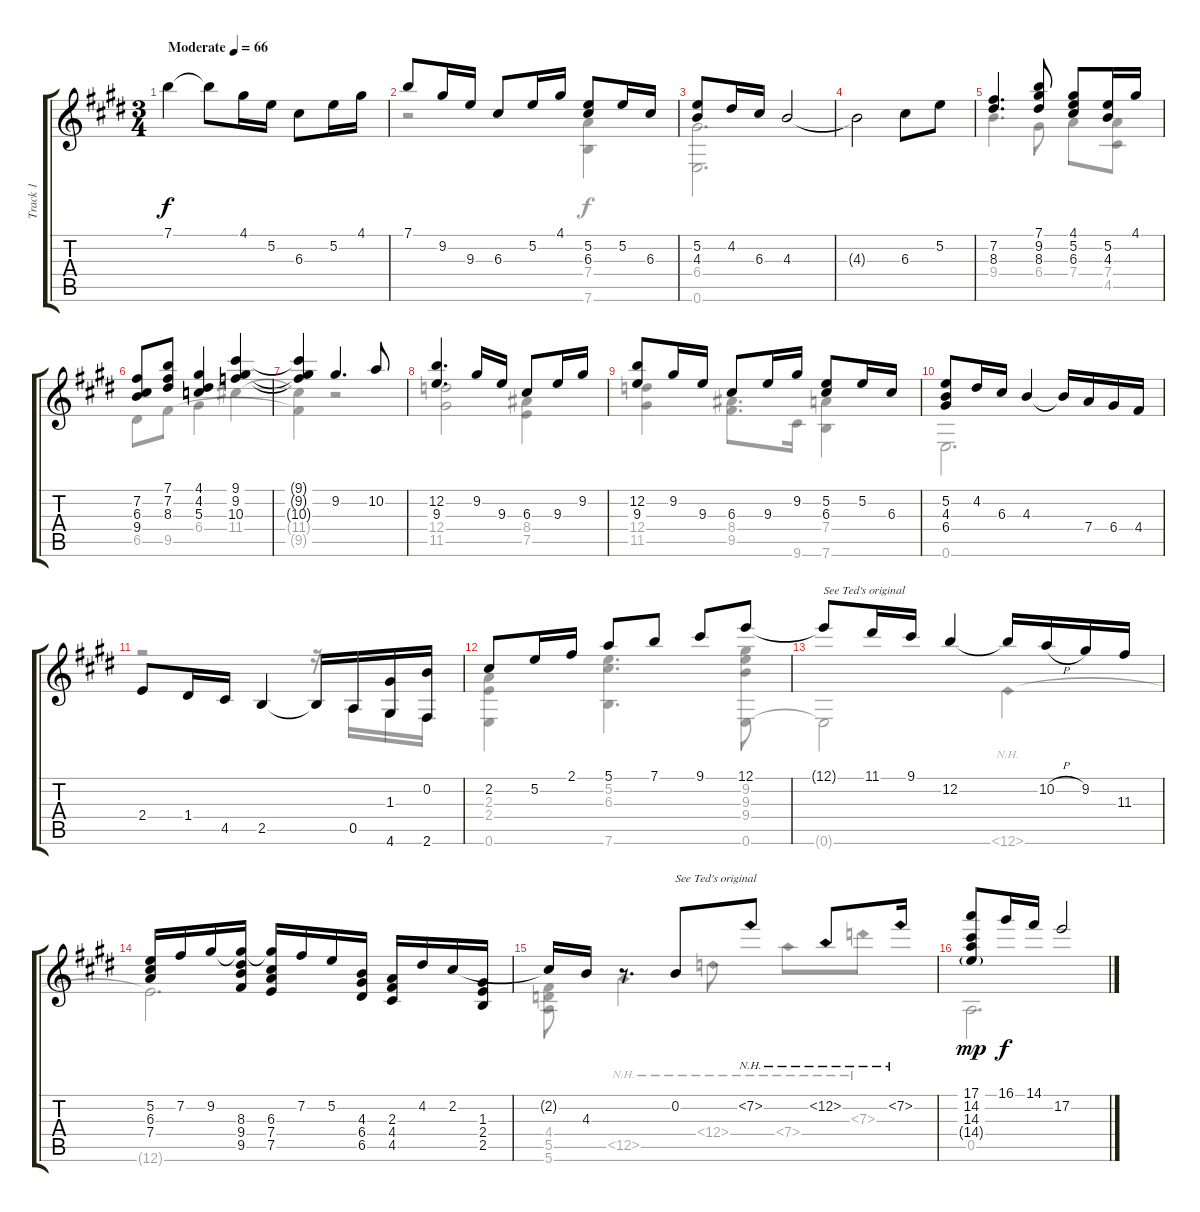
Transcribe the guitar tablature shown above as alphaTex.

\track ("Track 1" "Track 1") {instrument electricguitarjazz}
\staff {score tabs}
\tuning (E4 B3 G3 D3 A2 E2) {hide}
\voice
\ts (3 4)
\tempo (66 "Moderate")
\clef g2
\ks e
7.1.4{dy f instrument electricguitarjazz} 7.1{t}.8 4.1.16 5.2.16 6.3.8 5.2.16 4.1.16 |
7.1.8 9.2.16 9.3.16 6.3.8 5.2.16 4.1.16 (5.2 6.3).8 5.2.16 6.3.16 |
(5.2 4.3).8 4.2.16 6.3.16 4.3.2 |
4.3{t}.2 6.3.8 5.2.8 |
(7.2 8.3).4{d} (7.1 9.2 8.3).8 (4.1 5.2 6.3).8 (5.2 4.3).16 4.1.16 |
(7.2 6.3 9.4).8 (7.1 7.2 8.3).8 (4.1 4.2 5.3).4 (9.1 9.2 10.3).4 |
(9.1{t} 9.2{t} 10.3{t}).4 9.2.4{d} 10.2.8 |
(12.2 9.3).4{d} 9.2.16 9.3.16 6.3.8 9.3.16 9.2.16 |
(12.2 9.3).8 9.2.16 9.3.16 6.3.8 9.3.16 9.2.16 (5.2 6.3).8 5.2.16 6.3.16 |
(5.2 4.3 6.4).8 4.2.16 6.3.16 4.3.4 4.3{t}.16 7.4.16 6.4.16 4.4.16 |
2.4.8 1.4.16 4.5.16 2.5.4 2.5{t}.16 0.5.16 (1.3 4.6).16 (0.2 2.6).16 |
2.2.8 5.2.16 2.1.16 5.1.8 7.1.8 9.1.8 12.1.8 |
12.1{t}.8{txt "See Ted's original"} 11.1.16 9.1.16 12.2.4 12.2{t}.16 10.2{h}.16 9.2.16 11.3.16 |
(5.2 6.3 7.4).16 7.2.16 9.2.16 (9.2{t} 8.3 9.4 9.5).16 (9.2{t} 6.3 7.4 7.5).16 7.2.16 5.2.16 (4.3 6.4 6.5).16 (2.3 4.4 4.5).16 4.2.16 2.2.16 (1.3 2.4 2.5).16 |
2.2{t}.16 4.3.16 r.8{d} 0.2.8{txt "See Ted's original"} 7.2{nh}.8 12.2{nh}.8 7.2{nh}.16 |
(17.1 14.2 14.3 14.4{g}).8{dy mp} 16.1.16{dy f} 14.1.16 17.2.2
\voice
\clef g2
\ottava regular
\simile none
\ks e
|
r.2 (7.4 7.6).4 |
(6.4 0.6).2{d} |
|
9.4.4{d} 6.4.8 7.4.8 (7.4 4.5).8 |
6.5.8 9.5.8 6.4.4 11.4.4 |
(11.4{t} 9.5{t}).4 r.2 |
(12.4 11.5).2 (8.4 7.5).4 |
(12.4 11.5).4 (8.4 9.5).8{d} 9.6.16 (7.4 7.6).4 |
0.6.2{d} |
r.2 r.16 0.5.16 4.6.16 2.6.16 |
(2.3 2.4 0.6).4 (5.2 6.3 7.6).4{d} (9.2 9.3 9.4 0.6).8 |
0.6{t}.2 12.6{nh}.4 |
12.6{t}.2{d} |
(4.4 5.5 5.6).8 12.5{nh}.4 12.4{nh}.8 7.4{nh}.8 7.3{nh}.8 |
0.5.2{d}
